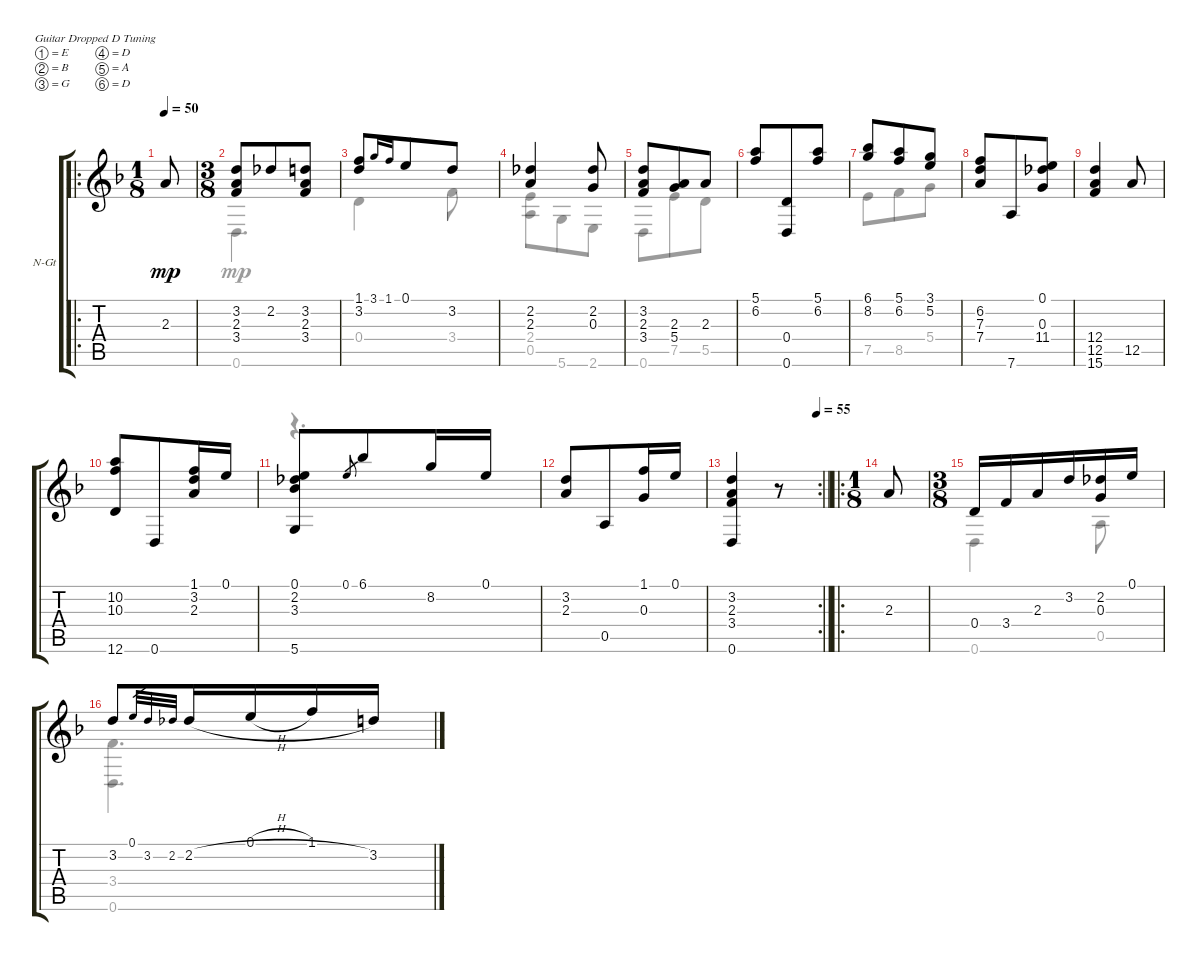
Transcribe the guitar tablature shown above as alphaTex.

\defaultSystemsLayout 4
\bracketExtendMode groupsimilarinstruments
\firstSystemTrackNameOrientation horizontal
\otherSystemsTrackNameOrientation horizontal
\track ("6-струнная гитара" "N-Gt") {instrument acousticguitarnylon}
\staff {score tabs}
\tuning (E4 B3 G3 D3 A2 D2)
\voice
\ro
\ts (1 8)
\tempo 50
\clef g2
\scale
0.423423
\ks f
2.3.8{dy mp instrument acousticguitarnylon} |
\ts (3 8)
\scale
0.387387 (3.2 2.3 3.4).8 2.2.8 (3.4 2.3 3.2).8 |
\scale
0.189189 (1.1 3.2).8 3.1.16{gr onbeat} 1.1.16{gr onbeat} 0.1.8 3.2.8 |
\scale
0.333333 (2.2 2.3).4 (2.2 0.3).8 |
\scale
0.333333 (3.4 2.3 3.2).8 (2.3 5.4).8 2.3.8 |
\scale
0.333333 (5.1 6.2).8 (0.4 0.6).8 (5.1 6.2).8 |
\scale
0.333333 (6.1 8.2).8 (6.2 5.1).8 (3.1 5.2).8 |
\scale
0.333333 (6.2 7.3 7.4).8 7.6.8 (0.3 11.4 0.1).8 |
\scale
0.333333 (12.4 12.5 15.6).4 12.5.8 |
\scale
0.333333 (12.6 10.3 10.2).8 0.6.8 (2.3 3.2 1.1).16 0.1.16 |
\scale
0.333333 (0.1 2.2 3.3 5.6).8 0.1.8{gr} 6.1.8 8.2.16 0.1.16 |
\scale
0.333333 (2.3 3.2).8 0.5.8 (0.3 1.1).16 0.1.16 |
\rc 2
\tempo (55 0.99375)
\scale
0.20354
\barLineRight lightlight
(3.2 2.3 3.4 0.6).4 r.8 |
\ro
\ts (1 8)
\scale
0.415929 2.3.8 |
\ts (3 8)
\scale
0.380531 0.4.16 3.4.16 2.3.16 3.2.16 (2.2 0.3).16 0.1.16 |
\scale
0.333333 3.2.8 0.1.32{gr} 3.2.32{gr} 2.2.32{gr} 2.2{h}.16 0.1{h}.16 1.1{h}.16 3.2.16
\voice
\clef g2
\ottava regular
\simile none
\scale
0.423423
\ks f
|
\scale
0.387387 0.6.4{d} |
\scale
0.189189 0.4.4 3.4.8 |
\scale
0.333333 (2.4 0.5).8 5.6.8 2.6.8 |
\scale
0.333333 0.6.8 7.5.8 5.5.8 |
\scale
0.333333 |
\scale
0.333333 7.5.8 8.5.8 5.4.8 |
\scale
0.333333 |
\scale
0.333333 |
\scale
0.333333 |
\scale
0.333333 r.4{d} |
\scale
0.333333 |
\scale
0.20354
\barLineRight lightlight
|
\scale
0.415929 |
\scale
0.380531 0.6.4 0.5.8 |
\scale
0.333333 (0.6 3.4).4{d}
